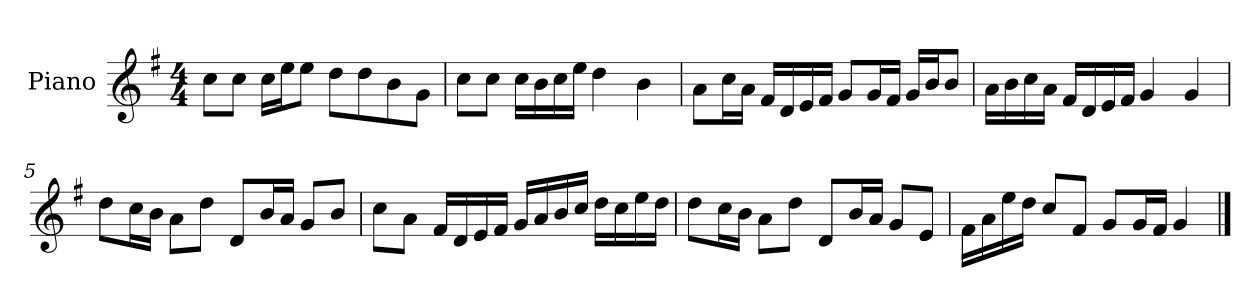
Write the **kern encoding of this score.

**kern
*part1
*staff1
*I"Piano
*I'P-no
*clefG2
*k[f#]
*M4/4
*MM90
=1
8cc\L
8cc\J
16cc\LL
16ee\J
8ee\J
8dd\L
8dd\
8b\
8g\J
=2
8cc\L
8cc\J
16cc\LL
16b\
16cc\
16ee\JJ
4dd\
4b\
=3
8a\L
16cc\L
16a\JJ
16f#/LL
16d/
16e/
16f#/JJ
8g/L
16g/L
16f#/JJ
16g/LL
16b/J
8b/J
=4
16a\LL
16b\
16cc\
16a\JJ
16f#/LL
16d/
16e/
16f#/JJ
4g/
4g/
!!LO:LB:g=z
=5
8dd\L
16cc\L
16b\JJ
8a\L
8dd\J
8d/L
16b/L
16a/JJ
8g/L
8b/J
=6
8cc\L
8a\J
16f#/LL
16d/
16e/
16f#/JJ
16g/LL
16a/
16b/
16cc/JJ
16dd\LL
16cc\
16ee\
16dd\JJ
=7
8dd\L
16cc\L
16b\JJ
8a\L
8dd\J
8d/L
16b/L
16a/JJ
8g/L
8e/J
=8
16f#\LL
16a\
16ee\
16dd\JJ
8cc/L
8f#/J
8g/L
16g/L
16f#/JJ
4g/
==
*-
